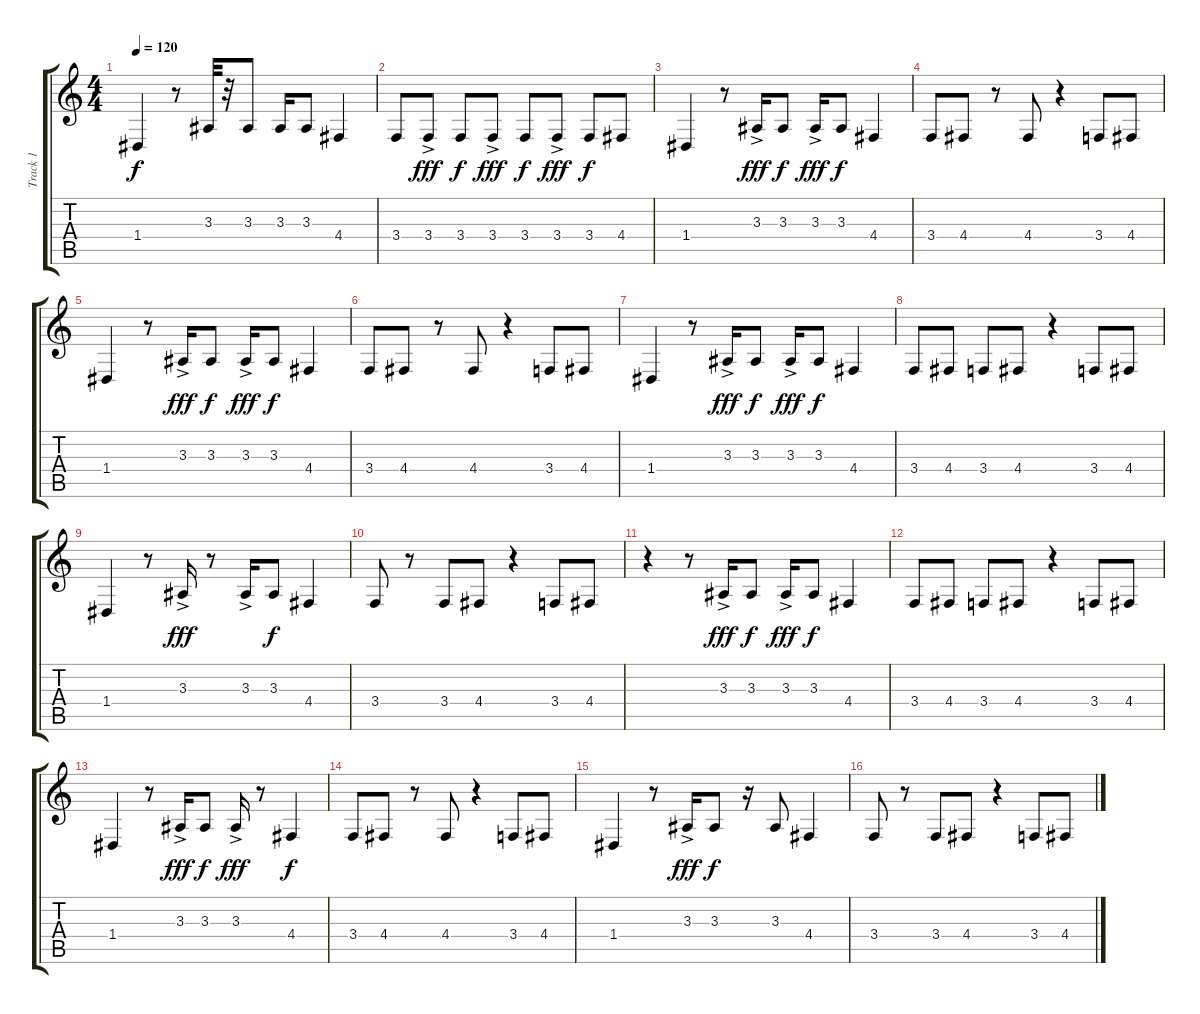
\track ("Track 1" "Track 1") {instrument electricgrandpiano}
\staff {score tabs}
\tuning (E4 B3 G3 D3 A2 E2) {hide}
\ts (4 4)
\tempo 120
\clef g2
\ks c
1.4.4{dy f instrument electricgrandpiano} r.8 3.3.32 r.32 3.3.8 3.3.16 3.3.8 4.4.4 |
3.4.8 3.4{ac}.8{dy fff} 3.4.8{dy f} 3.4{ac}.8{dy fff} 3.4.8{dy f} 3.4{ac}.8{dy fff} 3.4.8{dy f} 4.4.8 |
1.4.4 r.8 3.3{ac}.16{dy fff} 3.3.8{dy f} 3.3{ac}.16{dy fff} 3.3.8{dy f} 4.4.4 |
3.4.8 4.4.8 r.8 4.4.8 r.4 3.4.8 4.4.8 |
1.4.4 r.8 3.3{ac}.16{dy fff} 3.3.8{dy f} 3.3{ac}.16{dy fff} 3.3.8{dy f} 4.4.4 |
3.4.8 4.4.8 r.8 4.4.8 r.4 3.4.8 4.4.8 |
1.4.4 r.8 3.3{ac}.16{dy fff} 3.3.8{dy f} 3.3{ac}.16{dy fff} 3.3.8{dy f} 4.4.4 |
3.4.8 4.4.8 3.4.8 4.4.8 r.4 3.4.8 4.4.8 |
1.4.4 r.8 3.3{ac}.16{dy fff} r.8 3.3{ac}.16 3.3.8{dy f} 4.4.4 |
3.4.8 r.8 3.4.8 4.4.8 r.4 3.4.8 4.4.8 |
r.4 r.8 3.3{ac}.16{dy fff} 3.3.8{dy f} 3.3{ac}.16{dy fff} 3.3.8{dy f} 4.4.4 |
3.4.8 4.4.8 3.4.8 4.4.8 r.4 3.4.8 4.4.8 |
1.4.4 r.8 3.3{ac}.16{dy fff} 3.3.8{dy f} 3.3{ac}.16{dy fff} r.8 4.4.4{dy f} |
3.4.8 4.4.8 r.8 4.4.8 r.4 3.4.8 4.4.8 |
1.4.4 r.8 3.3{ac}.16{dy fff} 3.3.8{dy f} r.16 3.3.8 4.4.4 |
3.4.8 r.8 3.4.8 4.4.8 r.4 3.4.8 4.4.8
